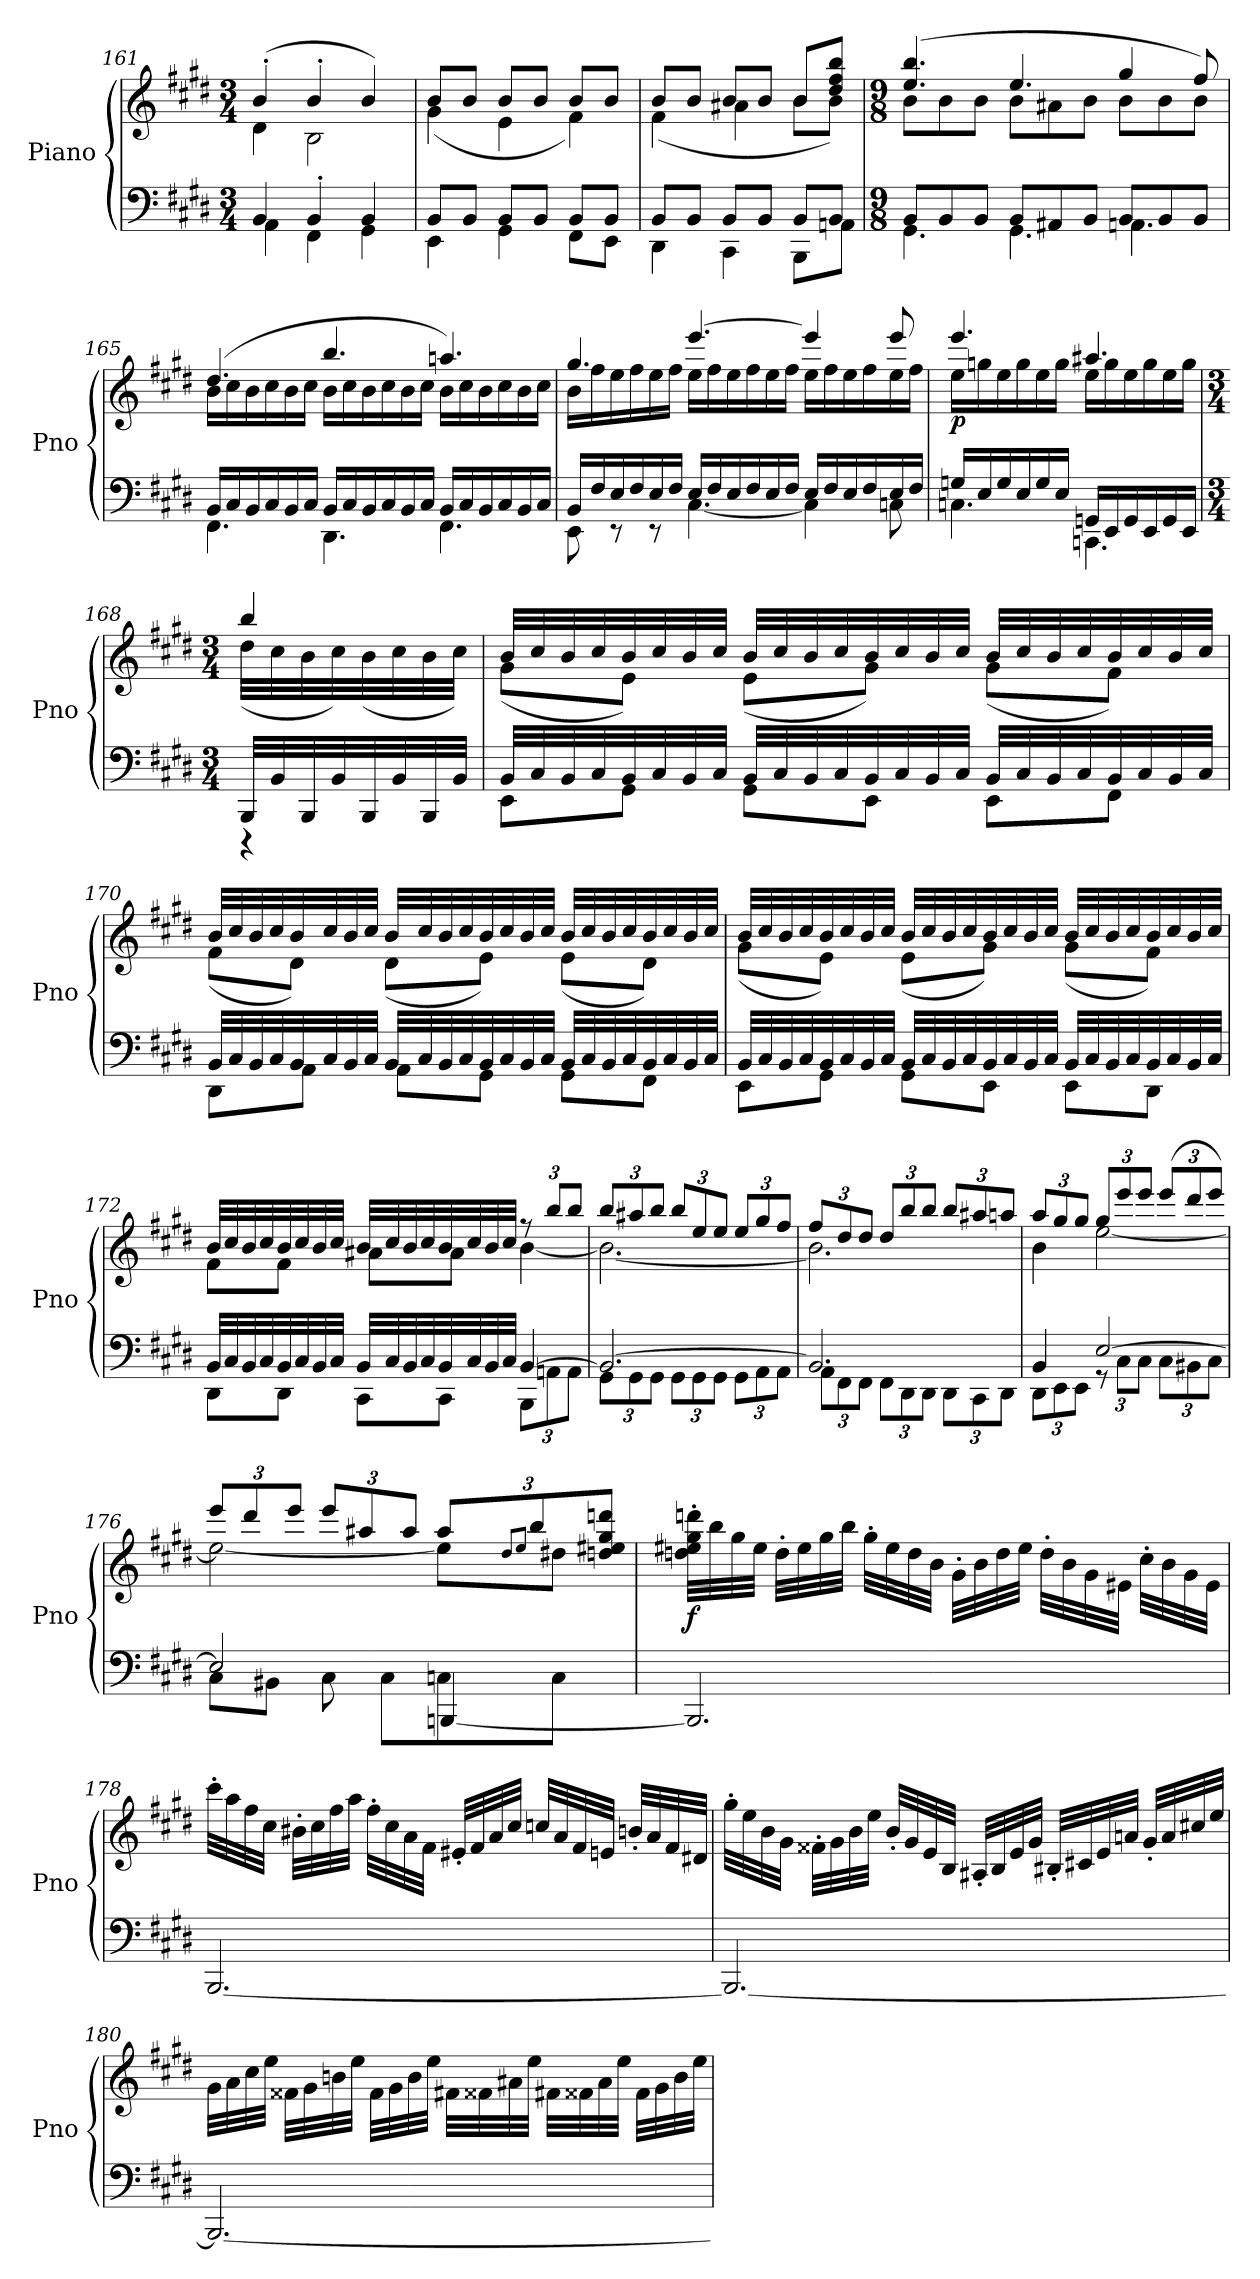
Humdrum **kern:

**kern	**kern	**dynam
*part1	*part1	*part1
*staff2	*staff1	*staff1/2
*I"Piano	*	*
*I'Pno	*	*
!!LO:LB:g=z
*clefF4	*clefG2	*
*k[f#c#g#d#]	*k[f#c#g#d#]	*
*E:	*E:	*
*M3/4	*M3/4	*
=161	=161	=161
*^	*^	*
4BB/	4AA\	(>4b'/	4d#\	.
4BB'/	4FF#\	4b'/	2B\	.
4BB/	4GG#\	4b/)	.	.
=162	=162	=162	=162	=162
8BB/L	4EE\	8b/L	(<4g#\	.
8BB/J	.	8b/J	.	.
8BB/L	4GG#\	8b/L	4e\	.
8BB/J	.	8b/J	.	.
8BB/L	8FF#\L	8b/L	4f#\)	.
8BB/J	8EE\J	8b/J	.	.
=163	=163	=163	=163	=163
8BB/L	4DD#\	8b/L	(<4f#\	.
8BB/J	.	8b/J	.	.
8BB/L	4CC#\	8b/L	4a#X\	.
8BB/J	.	8b/J	.	.
8BB/L	8BBB\L	8b/L	8b\L	.
8BB/J	8AAn\J	8dd#/ 8ff#/ 8bb/J	8b\J)	.
=164	=164	=164	=164	=164
*M9/8	*	*M9/8	*	*
8BB/L	4.GG#\	(>4.ee/ 4.bb/	8b\L	.
8BB/	.	.	8b\	.
8BB/J	.	.	8b\J	.
8BB/L	4.GG#\	4.ee/	8b\L	.
8AA#X/	.	.	8a#X\	.
8BB/J	.	.	8b\J	.
8BB/L	4.AAn\	4gg#/	8b\L	.
8BB/	.	.	8b\	.
8BB/J	.	8ff#/)	8b\J	.
!!LO:LB:g=z	!!
=165	=165	=165	=165	=165
16BB/LL	4.FF#\	(>4.dd#/	16b\LL	.
16C#/	.	.	16cc#\	.
16BB/	.	.	16b\	.
16C#/	.	.	16cc#\	.
16BB/	.	.	16b\	.
16C#/JJ	.	.	16cc#\JJ	.
16BB/LL	4.DD#\	4.bb/	16b\LL	.
16C#/	.	.	16cc#\	.
16BB/	.	.	16b\	.
16C#/	.	.	16cc#\	.
16BB/	.	.	16b\	.
16C#/JJ	.	.	16cc#\JJ	.
16BB/LL	4.FF#\	4.aan/)	16b\LL	.
16C#/	.	.	16cc#\	.
16BB/	.	.	16b\	.
16C#/	.	.	16cc#\	.
16BB/	.	.	16b\	.
16C#/JJ	.	.	16cc#\JJ	.
=166	=166	=166	=166	=166
16BB/LL	8EE\	4.gg#/	16b\LL	.
16F#/	.	.	16ff#\	.
16E/	8r	.	16ee\	.
16F#/	.	.	16ff#\	.
16E/	8r	.	16ee\	.
16F#/JJ	.	.	16ff#\JJ	.
16E/LL	[4.C#\	[4.eee/	16ee\LL	.
16F#/	.	.	16ff#\	.
16E/	.	.	16ee\	.
16F#/	.	.	16ff#\	.
16E/	.	.	16ee\	.
16F#/JJ	.	.	16ff#\JJ	.
16E/LL	4C#\]	4eee/]	16ee\LL	.
16F#/	.	.	16ff#\	.
16E/	.	.	16ee\	.
16F#/	.	.	16ff#\	.
16E/	8Cn\	8eee/	16ee\	.
16F#/JJ	.	.	16ff#\JJ	.
!!LO:LB:g=z	!!
=167	=167	=167	=167	=167
!	!	!	!	!LO:DY:b
16Gn/LL	4.Cn\	4.eee/	16ee\LL	p
16E/	.	.	16ggn\	.
16G/	.	.	16ee\	.
16E/	.	.	16gg\	.
16G/	.	.	16ee\	.
16E/JJ	.	.	16gg\JJ	.
16GGn/LL	4.CCn\	4.aa#X/	16ee\LL	.
16EE/	.	.	16gg\	.
16GG/	.	.	16ee\	.
16EE/	.	.	16gg\	.
16GG/	.	.	16ee\	.
16EE/JJ	.	.	16gg\JJ	.
=168	=168	=168	=168	=168
*M3/4	*	*M3/4	*	*
32BBB/LLL	4r	4bb/	(<32dd#\LLL	.
32BB/	.	.	32cc#\	.
32BBB/	.	.	32b\	.
32BB/	.	.	32cc#\)	.
32BBB/	.	.	(<32b\	.
32BB/	.	.	32cc#\	.
32BBB/	.	.	32b\	.
32BB/JJJ	.	.	32cc#\JJJ)	.
=169	=169	=169	=169	=169
32BB/LLL	8EE\L	32b/LLL	(<8g#\L	.
32C#/	.	32cc#/	.	.
32BB/	.	32b/	.	.
32C#/	.	32cc#/	.	.
32BB/	8GG#\J	32b/	8e\J)	.
32C#/	.	32cc#/	.	.
32BB/	.	32b/	.	.
32C#/JJJ	.	32cc#/JJJ	.	.
32BB/LLL	8GG#\L	32b/LLL	(<8e\L	.
32C#/	.	32cc#/	.	.
32BB/	.	32b/	.	.
32C#/	.	32cc#/	.	.
32BB/	8EE\J	32b/	8g#\J)	.
32C#/	.	32cc#/	.	.
32BB/	.	32b/	.	.
32C#/JJJ	.	32cc#/JJJ	.	.
32BB/LLL	8EE\L	32b/LLL	(<8g#\L	.
32C#/	.	32cc#/	.	.
32BB/	.	32b/	.	.
32C#/	.	32cc#/	.	.
32BB/	8FF#\J	32b/	8f#\J)	.
32C#/	.	32cc#/	.	.
32BB/	.	32b/	.	.
32C#/JJJ	.	32cc#/JJJ	.	.
!!LO:PB:g=z	!!
=170	=170	=170	=170	=170
32BB/LLL	8DD#\L	32b/LLL	(<8f#\L	.
32C#/	.	32cc#/	.	.
32BB/	.	32b/	.	.
32C#/	.	32cc#/	.	.
32BB/	8AA\J	32b/	8d#\J)	.
32C#/	.	32cc#/	.	.
32BB/	.	32b/	.	.
32C#/JJJ	.	32cc#/JJJ	.	.
32BB/LLL	8AA\L	32b/LLL	(<8d#\L	.
32C#/	.	32cc#/	.	.
32BB/	.	32b/	.	.
32C#/	.	32cc#/	.	.
32BB/	8GG#\J	32b/	8e\J)	.
32C#/	.	32cc#/	.	.
32BB/	.	32b/	.	.
32C#/JJJ	.	32cc#/JJJ	.	.
32BB/LLL	8GG#\L	32b/LLL	(<8e\L	.
32C#/	.	32cc#/	.	.
32BB/	.	32b/	.	.
32C#/	.	32cc#/	.	.
32BB/	8FF#\J	32b/	8d#\J)	.
32C#/	.	32cc#/	.	.
32BB/	.	32b/	.	.
32C#/JJJ	.	32cc#/JJJ	.	.
!!LO:LB:g=z	!!
=171	=171	=171	=171	=171
32BB/LLL	8EE\L	32b/LLL	(<8g#\L	.
32C#/	.	32cc#/	.	.
32BB/	.	32b/	.	.
32C#/	.	32cc#/	.	.
32BB/	8GG#\J	32b/	8e\J)	.
32C#/	.	32cc#/	.	.
32BB/	.	32b/	.	.
32C#/JJJ	.	32cc#/JJJ	.	.
32BB/LLL	8GG#\L	32b/LLL	(<8e\L	.
32C#/	.	32cc#/	.	.
32BB/	.	32b/	.	.
32C#/	.	32cc#/	.	.
32BB/	8EE\J	32b/	8g#\J)	.
32C#/	.	32cc#/	.	.
32BB/	.	32b/	.	.
32C#/JJJ	.	32cc#/JJJ	.	.
32BB/LLL	8EE\L	32b/LLL	(<8g#\L	.
32C#/	.	32cc#/	.	.
32BB/	.	32b/	.	.
32C#/	.	32cc#/	.	.
32BB/	8DD#\J	32b/	8f#\J)	.
32C#/	.	32cc#/	.	.
32BB/	.	32b/	.	.
32C#/JJJ	.	32cc#/JJJ	.	.
=172	=172	=172	=172	=172
32BB/LLL	8DD#\L	32b/LLL	8f#\L	.
32C#/	.	32cc#/	.	.
32BB/	.	32b/	.	.
32C#/	.	32cc#/	.	.
32BB/	8DD#\J	32b/	8f#\J	.
32C#/	.	32cc#/	.	.
32BB/	.	32b/	.	.
32C#/JJJ	.	32cc#/JJJ	.	.
32BB/LLL	8CC#\L	32b/LLL	8a#X\L	.
32C#/	.	32cc#/	.	.
32BB/	.	32b/	.	.
32C#/	.	32cc#/	.	.
32BB/	8CC#\J	32b/	8a#\J	.
32C#/	.	32cc#/	.	.
32BB/	.	32b/	.	.
32C#/JJJ	.	32cc#/JJJ	.	.
*	*Xbrackettup	*Xbrackettup	*	*
[4BB/	12BBB\L	12r	[4b\	.
.	12AAn\	12bb/L	.	.
.	12AA\J	12bb/J	.	.
!!LO:LB:g=z	!!
=173	=173	=173	=173	=173
2.BB/_	12GG#\L	12bb/L	2.b\_	.
.	12GG#\	12aa#X/	.	.
.	12GG#\J	12bb/J	.	.
.	12GG#\L	12bb/L	.	.
.	12GG#\	12ee/	.	.
.	12GG#\J	12ee/J	.	.
.	12GG#\L	12ee/L	.	.
.	12AA\	12gg#/	.	.
.	12AA\J	12ff#/J	.	.
=174	=174	=174	=174	=174
2.BB/]	12AA\L	12ff#/L	2.b\]	.
.	12FF#\	12dd#/	.	.
.	12FF#\J	12dd#/J	.	.
.	12FF#\L	12dd#/L	.	.
.	12DD#\	12bb/	.	.
.	12DD#\J	12bb/J	.	.
.	12DD#\L	12bb/L	.	.
.	12CC#\	12aa#X/	.	.
.	12DD#\J	12aan/J	.	.
=175	=175	=175	=175	=175
4BB/	12DD#\L	12aa/L	4b\	.
.	12EE\	12gg#/	.	.
.	12EE\J	12gg#/J	.	.
[2E/	12r	12gg#/L	[2ee\	.
.	12C#\L	12eee/	.	.
.	12C#\J	12eee/J	.	.
.	12C#\L	(>12eee/L	.	.
.	12BB#X\	12ddd#/	.	.
.	12C#\J	12eee/J)	.	.
!!LO:LB:g=z	!!
=176	=176	=176	=176	=176
8C#\L	2E/]	12eee/L	2een\_	.
.	.	12ddd#/	.	.
8BB#X\J	.	.	.	.
.	.	12eee/J	.	.
8C#\	.	12eee/L	.	.
.	.	12aa#X/	.	.
8C#\L	.	.	.	.
.	.	12aa#/J	.	.
8Cn\	[4BBBn/	12aa#/L	8ee\L]	.
.	.	8qdd#/L	.	.
.	.	8qee/J	.	.
.	.	12bb/	.	.
8C\J	.	.	8dd#X\J	.
.	.	12ddn/ 12ee#X/ 12gg#/ 12dddn/J	.	.
*v	*v	*	*	*
*	*v	*v	*
=177	=177	=177
!	!	!LO:DY:b
2.BBB/]	32ddn\' 32ee#X\' 32gg#\' 32dddn\'LLL	f
.	32bb\	.
.	32gg#\	.
.	32ee#\JJJ	.
.	32dd'\LLL	.
.	32ee#\	.
.	32gg#\	.
.	32bb\JJJ	.
.	32gg#'\LLL	.
.	32ee#\	.
.	32dd\	.
.	32b\JJJ	.
.	32g#'\LLL	.
.	32b\	.
.	32dd\	.
.	32ee#\JJJ	.
.	32dd'\LLL	.
.	32b\	.
.	32g#\	.
.	32e#X\JJJ	.
.	32cc#'\LLL	.
.	32b\	.
.	32g#\	.
.	32e#\JJJ	.
!!LO:LB:g=z
=178	=178	=178
[2.BBB/	32ccc#'\LLL	.
.	32aa\	.
.	32ff#\	.
.	32cc#\JJJ	.
.	32b#X'\LLL	.
.	32cc#\	.
.	32ff#\	.
.	32aa\JJJ	.
.	32ff#'\LLL	.
.	32cc#\	.
.	32a\	.
.	32f#\JJJ	.
.	32e#X'/LLL	.
.	32f#/	.
.	32a/	.
.	32cc#/JJJ	.
.	32ccn/LLL	.
.	32a/	.
.	32f#/	.
.	32en/JJJ	.
.	32bn'/LLL	.
.	32a/	.
.	32f#/	.
.	32d#X/JJJ	.
!!LO:PB:g=z
=179	=179	=179
2.BBB/_	32gg#'\LLL	.
.	32ee\	.
.	32b\	.
.	32g#\JJJ	.
.	32f##X'\LLL	.
.	32g#\	.
.	32b\	.
.	32ee\JJJ	.
.	32b'/LLL	.
.	32g#/	.
.	32e/	.
.	32B/JJJ	.
.	32A#X'/LLL	.
.	32B/	.
.	32e/	.
.	32g#/JJJ	.
.	32B#X'/LLL	.
.	32c#X/	.
.	32e/	.
.	32an/JJJ	.
.	32g#'/LLL	.
.	32a/	.
.	32cc#X/	.
.	32ee/JJJ	.
!!LO:LB:g=z
=180	=180	=180
2.BBB/_	32g#\LLL	.
.	32a\	.
.	32cc#\	.
.	32ee\JJJ	.
.	32f##X\LLL	.
.	32g#\	.
.	32bn\	.
.	32ee\JJJ	.
.	32f##\LLL	.
.	32g#\	.
.	32b\	.
.	32ee\JJJ	.
.	32f#X\LLL	.
.	32f##X\	.
.	32a#X\	.
.	32ee\JJJ	.
.	32f#X\LLL	.
.	32f##X\	.
.	32a#\	.
.	32ee\JJJ	.
.	32f##\LLL	.
.	32g#\	.
.	32b\	.
.	32ee\JJJ	.
=	=	=
*-	*-	*-
